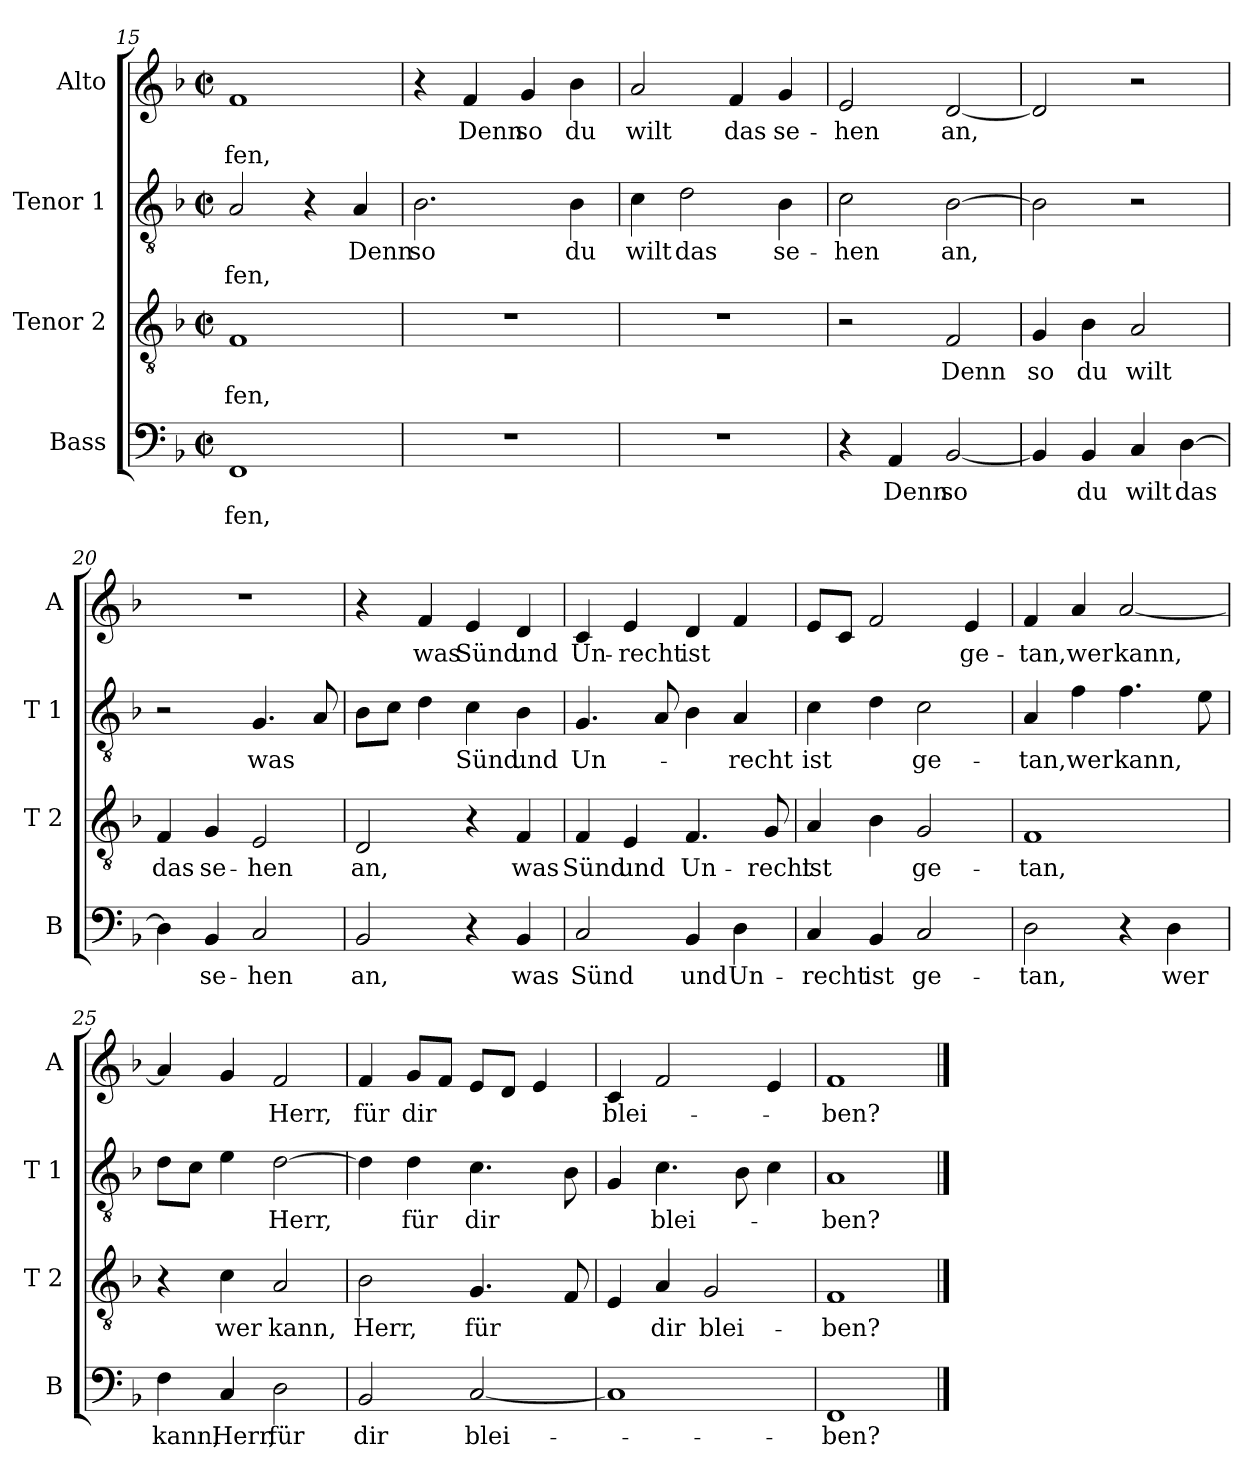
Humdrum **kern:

**kern	**text	**text	**kern	**text	**text	**kern	**text	**text	**kern	**text	**text
*part4	*part4	*part4	*part3	*part3	*part3	*part2	*part2	*part2	*part1	*part1	*part1
*staff4	*staff4	*staff4	*staff3	*staff3	*staff3	*staff2	*staff2	*staff2	*staff1	*staff1	*staff1
*I"Bass	*	*	*I"Tenor 2	*	*	*I"Tenor 1	*	*	*I"Alto	*	*
*I'B	*	*	*I'T 2	*	*	*I'T 1	*	*	*I'A	*	*
*clefF4	*	*	*clefGv2	*	*	*clefGv2	*	*	*clefG2	*	*
*k[b-]	*	*	*k[b-]	*	*	*k[b-]	*	*	*k[b-]	*	*
*F:	*	*	*F:	*	*	*F:	*	*	*F:	*	*
*M2/2	*	*	*M2/2	*	*	*M2/2	*	*	*M2/2	*	*
*met(c|)	*	*	*met(c|)	*	*	*met(c|)	*	*	*met(c|)	*	*
=15	=15	=15	=15	=15	=15	=15	=15	=15	=15	=15	=15
!	!	!LO:LY:b	!	!	!LO:LY:b	!	!	!LO:LY:b	!	!	!LO:LY:b
1FF	.	-fen,	1F	.	-fen,	2A/	.	-fen,	1f	.	-fen,
.	.	.	.	.	.	4r	.	.	.	.	.
!	!	!	!	!	!	!	!LO:LY:b	!	!	!	!
.	.	.	.	.	.	4A/	Denn	.	.	.	.
=16	=16	=16	=16	=16	=16	=16	=16	=16	=16	=16	=16
!	!	!	!	!	!	!	!LO:LY:b	!	!	!	!
1r	.	.	1r	.	.	2.B-\	so	.	4r	.	.
!	!	!	!	!	!	!	!	!	!	!LO:LY:b	!
.	.	.	.	.	.	.	.	.	4f/	Denn	.
!	!	!	!	!	!	!	!	!	!	!LO:LY:b	!
.	.	.	.	.	.	.	.	.	4g/	so	.
!	!	!	!	!	!	!	!LO:LY:b	!	!	!LO:LY:b	!
.	.	.	.	.	.	4B-\	du	.	4b-\	du	.
!!LO:LB:g=z
=17	=17	=17	=17	=17	=17	=17	=17	=17	=17	=17	=17
!	!	!	!	!	!	!	!LO:LY:b	!	!	!LO:LY:b	!
1r	.	.	1r	.	.	4c\	wilt	.	2a/	wilt	.
!	!	!	!	!	!	!	!LO:LY:b	!	!	!	!
.	.	.	.	.	.	2d\	das	.	.	.	.
!	!	!	!	!	!	!	!	!	!	!LO:LY:b	!
.	.	.	.	.	.	.	.	.	4f/	das	.
!	!	!	!	!	!	!	!LO:LY:b	!	!	!LO:LY:b	!
.	.	.	.	.	.	4B-\	se-	.	4g/	se-	.
=18	=18	=18	=18	=18	=18	=18	=18	=18	=18	=18	=18
!	!	!	!	!	!	!	!LO:LY:b	!	!	!LO:LY:b	!
4r	.	.	2r	.	.	2c\	-hen	.	2e/	-hen	.
!	!LO:LY:b	!	!	!	!	!	!	!	!	!	!
4AA/	Denn	.	.	.	.	.	.	.	.	.	.
!	!LO:LY:b	!	!	!LO:LY:b	!	!	!LO:LY:b	!	!	!LO:LY:b	!
[2BB-/	so	.	2F/	Denn	.	[2B-\	an,	.	[2d/	an,	.
=19	=19	=19	=19	=19	=19	=19	=19	=19	=19	=19	=19
!	!	!	!	!LO:LY:b	!	!	!	!	!	!	!
4BB-/]	.	.	4G/	so	.	2B-\]	.	.	2d/]	.	.
!	!LO:LY:b	!	!	!LO:LY:b	!	!	!	!	!	!	!
4BB-/	du	.	4B-\	du	.	.	.	.	.	.	.
!	!LO:LY:b	!	!	!LO:LY:b	!	!	!	!	!	!	!
4C/	wilt	.	2A/	wilt	.	2r	.	.	2r	.	.
!	!LO:LY:b	!	!	!	!	!	!	!	!	!	!
[4D\	das	.	.	.	.	.	.	.	.	.	.
=20	=20	=20	=20	=20	=20	=20	=20	=20	=20	=20	=20
!	!	!	!	!LO:LY:b	!	!	!	!	!	!	!
4D\]	.	.	4F/	das	.	2r	.	.	1r	.	.
!	!LO:LY:b	!	!	!LO:LY:b	!	!	!	!	!	!	!
4BB-/	se-	.	4G/	se-	.	.	.	.	.	.	.
!	!LO:LY:b	!	!	!LO:LY:b	!	!	!LO:LY:b	!	!	!	!
2C/	-hen	.	2E/	-hen	.	4.G/	was	.	.	.	.
.	.	.	.	.	.	8A/	.	.	.	.	.
=21	=21	=21	=21	=21	=21	=21	=21	=21	=21	=21	=21
!	!LO:LY:b	!	!	!LO:LY:b	!	!	!	!	!	!	!
2BB-/	an,	.	2D/	an,	.	8B-\L	.	.	4r	.	.
.	.	.	.	.	.	8c\J	.	.	.	.	.
!	!	!	!	!	!	!	!	!	!	!LO:LY:b	!
.	.	.	.	.	.	4d\	.	.	4f/	was	.
!	!	!	!	!	!	!	!LO:LY:b	!	!	!LO:LY:b	!
4r	.	.	4r	.	.	4c\	Sünd	.	4e/	Sünd	.
!	!LO:LY:b	!	!	!LO:LY:b	!	!	!LO:LY:b	!	!	!LO:LY:b	!
4BB-/	was	.	4F/	was	.	4B-\	und	.	4d/	und	.
=22	=22	=22	=22	=22	=22	=22	=22	=22	=22	=22	=22
!	!LO:LY:b	!	!	!LO:LY:b	!	!	!LO:LY:b	!	!	!LO:LY:b	!
2C/	Sünd	.	4F/	Sünd	.	4.G/	Un-	.	4c/	Un-	.
!	!	!	!	!LO:LY:b	!	!	!	!	!	!LO:LY:b	!
.	.	.	4E/	und	.	.	.	.	4e/	-recht	.
.	.	.	.	.	.	8A/	.	.	.	.	.
!	!LO:LY:b	!	!	!LO:LY:b	!	!	!	!	!	!LO:LY:b	!
4BB-/	und	.	4.F/	Un-	.	4B-\	.	.	4d/	ist	.
!	!LO:LY:b	!	!	!	!	!	!LO:LY:b	!	!	!	!
4D\	Un-	.	.	.	.	4A/	-recht	.	4f/	.	.
!	!	!	!	!LO:LY:b	!	!	!	!	!	!	!
.	.	.	8G/	-recht	.	.	.	.	.	.	.
!!LO:LB:g=z
=23	=23	=23	=23	=23	=23	=23	=23	=23	=23	=23	=23
!	!LO:LY:b	!	!	!LO:LY:b	!	!	!LO:LY:b	!	!	!	!
4C/	-recht	.	4A/	ist	.	4c\	ist	.	8e/L	.	.
.	.	.	.	.	.	.	.	.	8c/J	.	.
!	!LO:LY:b	!	!	!	!	!	!	!	!	!	!
4BB-/	ist	.	4B-\	.	.	4d\	.	.	2f/	.	.
!	!LO:LY:b	!	!	!LO:LY:b	!	!	!LO:LY:b	!	!	!	!
2C/	ge-	.	2G/	ge-	.	2c\	ge-	.	.	.	.
!	!	!	!	!	!	!	!	!	!	!LO:LY:b	!
.	.	.	.	.	.	.	.	.	4e/	ge-	.
=24	=24	=24	=24	=24	=24	=24	=24	=24	=24	=24	=24
!	!LO:LY:b	!	!	!LO:LY:b	!	!	!LO:LY:b	!	!	!LO:LY:b	!
2D\	-tan,	.	1F	-tan,	.	4A/	-tan,	.	4f/	-tan,	.
!	!	!	!	!	!	!	!LO:LY:b	!	!	!LO:LY:b	!
.	.	.	.	.	.	4f\	wer	.	4a/	wer	.
!	!	!	!	!	!	!	!LO:LY:b	!	!	!LO:LY:b	!
4r	.	.	.	.	.	4.f\	kann,	.	[2a/	kann,	.
!	!LO:LY:b	!	!	!	!	!	!	!	!	!	!
4D\	wer	.	.	.	.	.	.	.	.	.	.
.	.	.	.	.	.	8e\	.	.	.	.	.
=25	=25	=25	=25	=25	=25	=25	=25	=25	=25	=25	=25
!	!LO:LY:b	!	!	!	!	!	!	!	!	!	!
4F\	kann,	.	4r	.	.	8d\L	.	.	4a/]	.	.
.	.	.	.	.	.	8c\J	.	.	.	.	.
!	!LO:LY:b	!	!	!LO:LY:b	!	!	!	!	!	!	!
4C/	Herr,	.	4c\	wer	.	4e\	.	.	4g/	.	.
!	!LO:LY:b	!	!	!LO:LY:b	!	!	!LO:LY:b	!	!	!LO:LY:b	!
2D\	für	.	2A/	kann,	.	[2d\	Herr,	.	2f/	Herr,	.
=26	=26	=26	=26	=26	=26	=26	=26	=26	=26	=26	=26
!	!LO:LY:b	!	!	!LO:LY:b	!	!	!	!	!	!LO:LY:b	!
2BB-/	dir	.	2B-\	Herr,	.	4d\]	.	.	4f/	für	.
!	!	!	!	!	!	!	!LO:LY:b	!	!	!LO:LY:b	!
.	.	.	.	.	.	4d\	für	.	8g/L	dir	.
.	.	.	.	.	.	.	.	.	8f/J	.	.
!	!LO:LY:b	!	!	!LO:LY:b	!	!	!LO:LY:b	!	!	!	!
[2C/	blei-	.	4.G/	für	.	4.c\	dir	.	8e/L	.	.
.	.	.	.	.	.	.	.	.	8d/J	.	.
.	.	.	.	.	.	.	.	.	4e/	.	.
.	.	.	8F/	.	.	8B-\	.	.	.	.	.
=27	=27	=27	=27	=27	=27	=27	=27	=27	=27	=27	=27
!	!	!	!	!	!	!	!	!	!	!LO:LY:b	!
1C]	.	.	4E/	.	.	4G/	.	.	4c/	blei-	.
!	!	!	!	!LO:LY:b	!	!	!LO:LY:b	!	!	!	!
.	.	.	4A/	dir	.	4.c\	blei-	.	2f/	.	.
!	!	!	!	!LO:LY:b	!	!	!	!	!	!	!
.	.	.	2G/	blei-	.	.	.	.	.	.	.
.	.	.	.	.	.	8B-\	.	.	.	.	.
.	.	.	.	.	.	4c\	.	.	4e/	.	.
=28	=28	=28	=28	=28	=28	=28	=28	=28	=28	=28	=28
!	!LO:LY:b	!	!	!LO:LY:b	!	!	!LO:LY:b	!	!	!LO:LY:b	!
1FF	-ben?	.	1F	-ben?	.	1A	-ben?	.	1f	-ben?	.
==	==	==	==	==	==	==	==	==	==	==	==
*-	*-	*-	*-	*-	*-	*-	*-	*-	*-	*-	*-
